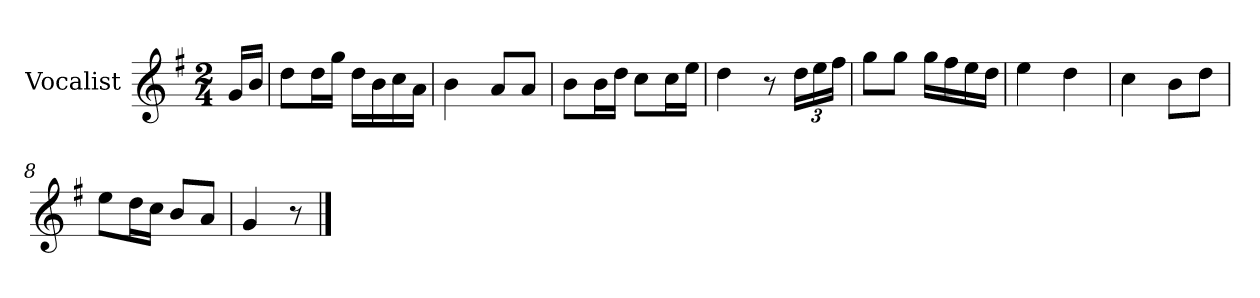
**kern
*part1
*staff1
*I"Vocalist
*k[f#]
*G:
*M2/4
=
16gLL
16bJJ
=1
8ddL
16ddL
16ggJJ
16ddLL
16b
16cc
16aJJ
=2
4b
8aL
8aJ
=3
8bL
16bL
16ddJJ
8ccL
16ccL
16eeJJ
=4
4dd
8r
24ddLL
24ee
24ff#JJ
=5
8ggL
8ggJ
16ggLL
16ff#
16ee
16ddJJ
=6
4ee
4dd
=7
4cc
8bL
8ddJ
=8
8eeL
16ddL
16ccJJ
8bL
8aJ
=9
4g
8r
==
*-
